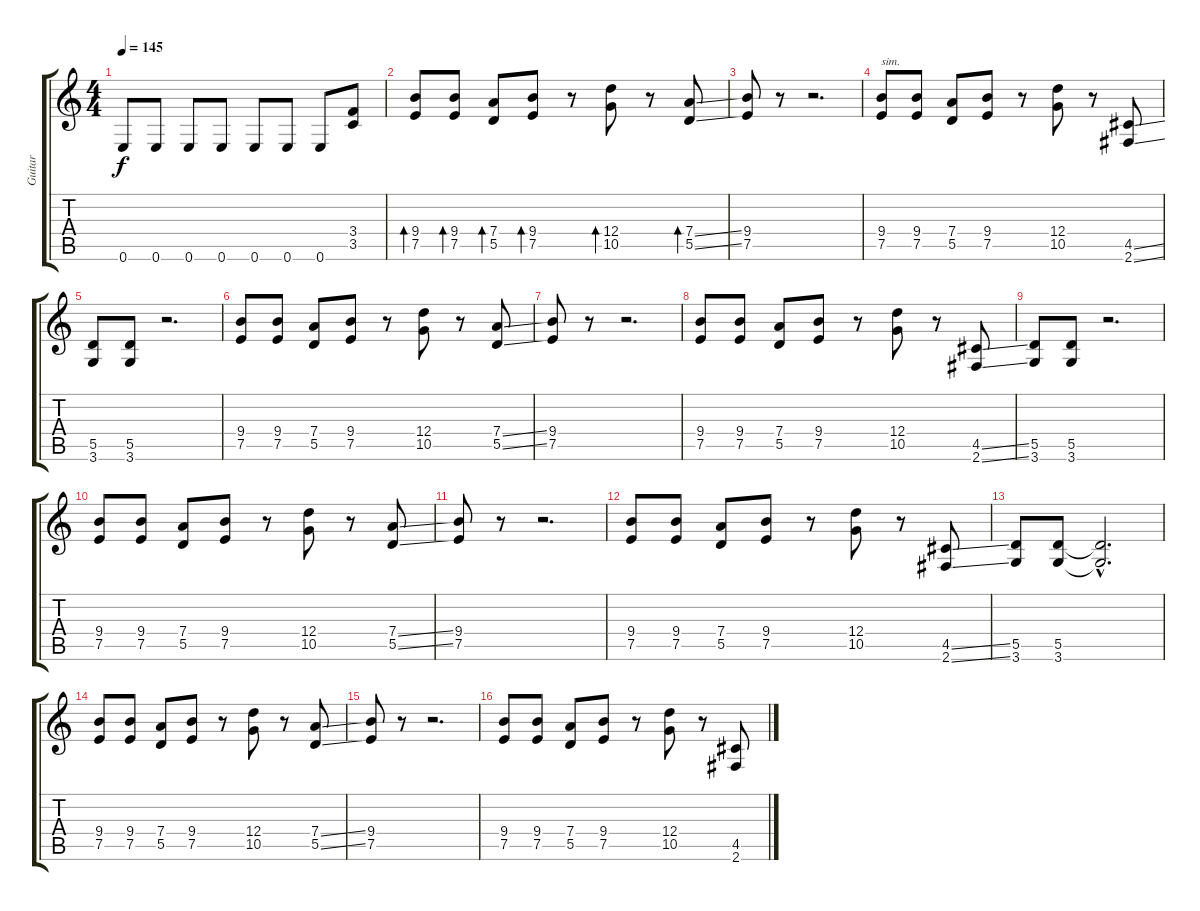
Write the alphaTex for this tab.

\track ("Guitar" "Guitar") {instrument distortionguitar}
\staff {score tabs}
\tuning (E4 B3 G3 D3 A2 E2) {hide}
\ts (4 4)
\tempo 145
\clef g2
\ks c
0.6.8{dy f instrument electricguitarmuted} 0.6.8 0.6.8 0.6.8 0.6.8 0.6.8 0.6.8 (3.4 3.5).8{instrument distortionguitar} |
(9.4 7.5).8{bd 60} (9.4 7.5).8{bd 60} (7.4 5.5).8{bd 60} (9.4 7.5).8{bd 60} r.8 (12.4 10.5).8{bd 60} r.8 (7.4{ss} 5.5{ss}).8{bd 60} |
(9.4 7.5).8 r.8 r.2{d} |
(9.4 7.5).8{txt "sim."} (9.4 7.5).8 (7.4 5.5).8 (9.4 7.5).8 r.8 (12.4 10.5).8 r.8 (4.5{ss} 2.6{ss}).8 |
(5.5 3.6).8 (5.5 3.6).8 r.2{d} |
(9.4 7.5).8 (9.4 7.5).8 (7.4 5.5).8 (9.4 7.5).8 r.8 (12.4 10.5).8 r.8 (7.4{ss} 5.5{ss}).8 |
(9.4 7.5).8 r.8 r.2{d} |
(9.4 7.5).8 (9.4 7.5).8 (7.4 5.5).8 (9.4 7.5).8 r.8 (12.4 10.5).8 r.8 (4.5{ss} 2.6{ss}).8 |
(5.5 3.6).8 (5.5 3.6).8 r.2{d} |
(9.4 7.5).8 (9.4 7.5).8 (7.4 5.5).8 (9.4 7.5).8 r.8 (12.4 10.5).8 r.8 (7.4{ss} 5.5{ss}).8 |
(9.4 7.5).8 r.8 r.2{d} |
(9.4 7.5).8 (9.4 7.5).8 (7.4 5.5).8 (9.4 7.5).8 r.8 (12.4 10.5).8 r.8 (4.5{ss} 2.6{ss}).8 |
(5.5 3.6).8 (5.5 3.6).8 (5.5{hac t} 3.6{hac t}).2{d} |
(9.4 7.5).8 (9.4 7.5).8 (7.4 5.5).8 (9.4 7.5).8 r.8 (12.4 10.5).8 r.8 (7.4{ss} 5.5{ss}).8 |
(9.4 7.5).8 r.8 r.2{d} |
(9.4 7.5).8 (9.4 7.5).8 (7.4 5.5).8 (9.4 7.5).8 r.8 (12.4 10.5).8 r.8 (4.5{ss} 2.6{ss}).8
